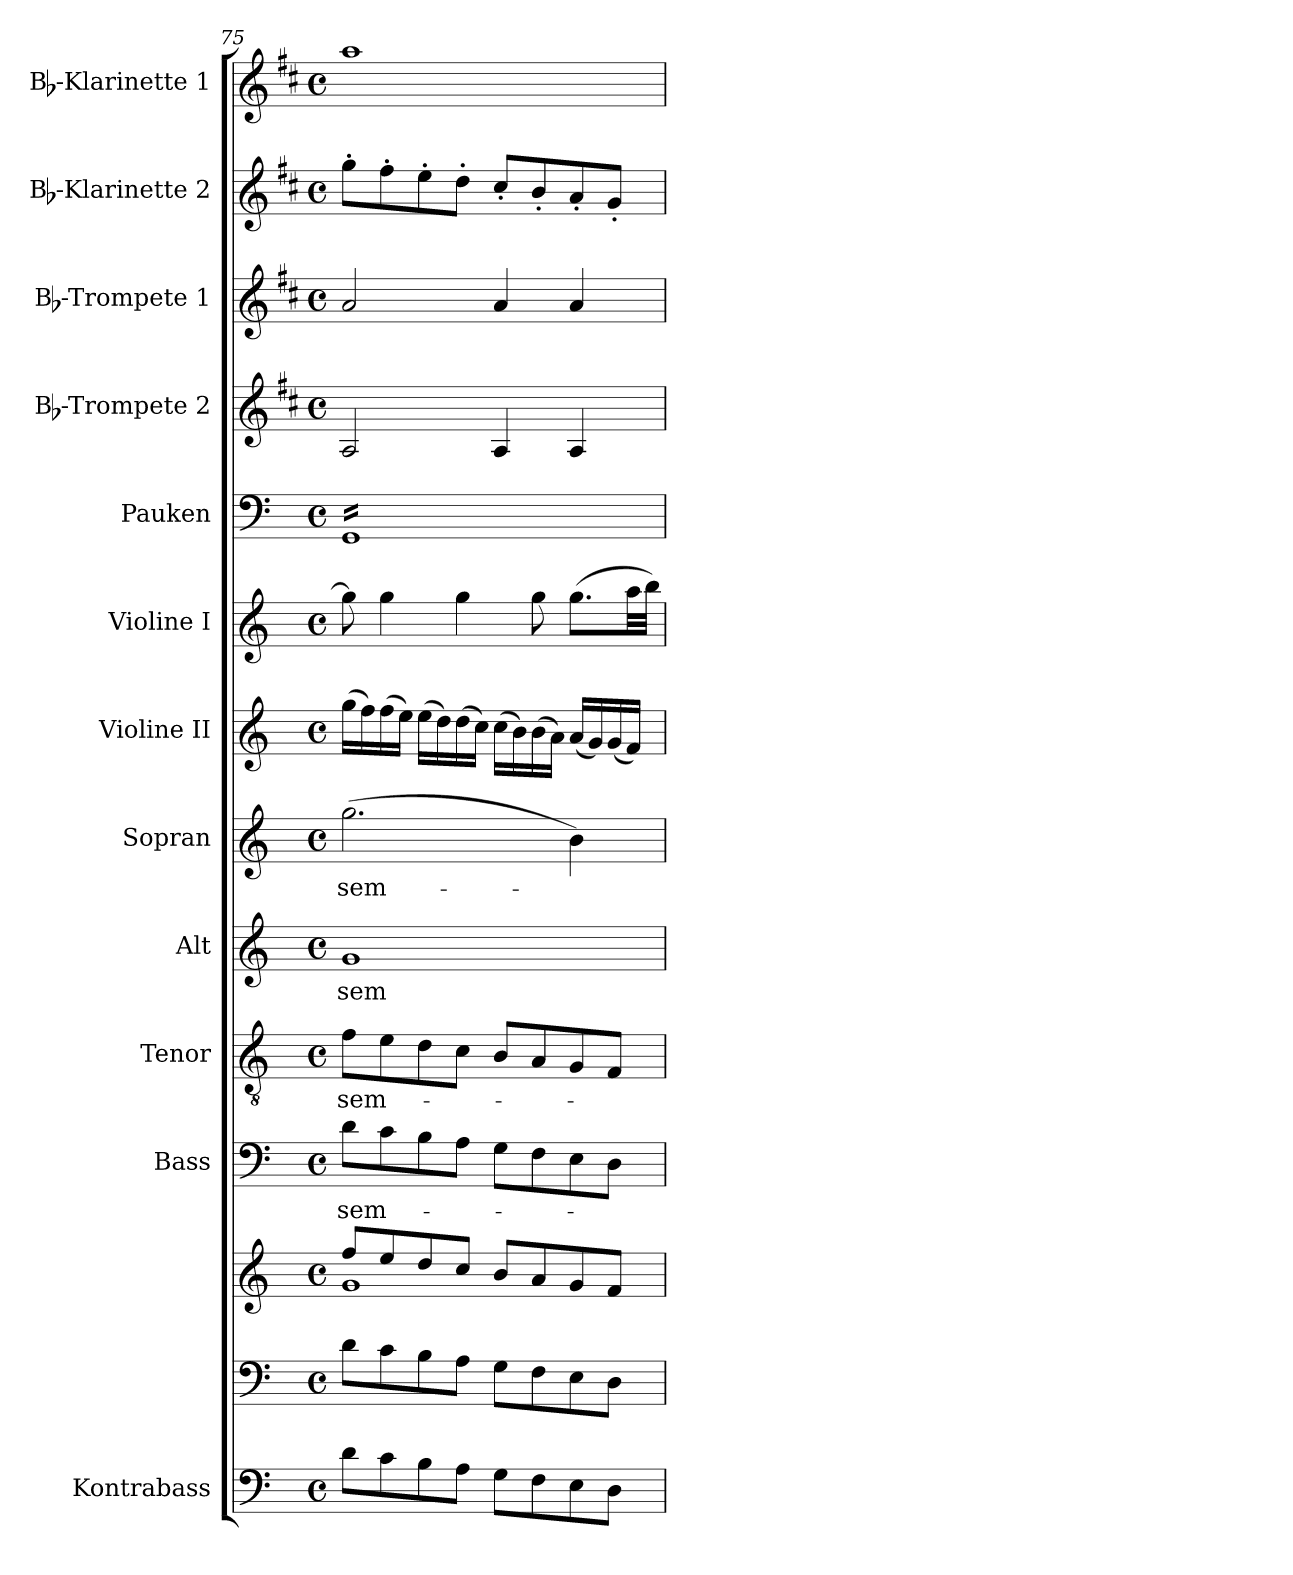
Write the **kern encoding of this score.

**kern	**kern	**kern	**kern	**text	**kern	**text	**kern	**text	**kern	**text	**kern	**kern	**kern	**kern	**kern	**kern	**kern
*part13	*part12	*part12	*part11	*part11	*part10	*part10	*part9	*part9	*part8	*part8	*part7	*part6	*part5	*part4	*part3	*part2	*part1
*staff14	*staff13	*staff12	*staff11	*staff11	*staff10	*staff10	*staff9	*staff9	*staff8	*staff8	*staff7	*staff6	*staff5	*staff4	*staff3	*staff2	*staff1
*I"Kontrabass	*	*	*I"Bass	*	*I"Tenor	*	*I"Alt	*	*I"Sopran	*	*I"Violine II	*I"Violine I	*I"Pauken	*I"Bb-Trompete 2	*I"Bb-Trompete 1	*I"Bb-Klarinette 2	*I"Bb-Klarinette 1
*I'Kb.	*	*	*I'B.	*	*I'T.	*	*I'A.	*	*I'S.	*	*I'Vl. II	*I'Vl. I	*I'Pk.	*I'Bb Trp. 2	*I'Bb Trp. 1	*I'Bb Kl. 2	*I'Bb Kl. 1
*clefF4	*clefF4	*clefG2	*clefF4	*	*clefGv2	*	*clefG2	*	*clefG2	*	*clefG2	*clefG2	*clefF4	*clefG2	*clefG2	*clefG2	*clefG2
*ITrd7c12	*	*	*	*	*	*	*	*	*	*	*	*	*	*ITrd1c2	*ITrd1c2	*ITrd1c2	*ITrd1c2
*k[]	*k[]	*k[]	*k[]	*	*k[]	*	*k[]	*	*k[]	*	*k[]	*k[]	*k[]	*k[]	*k[]	*k[]	*k[]
*C:	*C:	*C:	*C:	*	*C:	*	*C:	*	*C:	*	*C:	*C:	*C:	*C:	*C:	*C:	*C:
*M4/4	*M4/4	*M4/4	*M4/4	*	*M4/4	*	*M4/4	*	*M4/4	*	*M4/4	*M4/4	*M4/4	*M4/4	*M4/4	*M4/4	*M4/4
*met(c)	*met(c)	*met(c)	*met(c)	*	*met(c)	*	*met(c)	*	*met(c)	*	*met(c)	*met(c)	*met(c)	*met(c)	*met(c)	*met(c)	*met(c)
=75	=75	=75	=75	=75	=75	=75	=75	=75	=75	=75	=75	=75	=75	=75	=75	=75	=75
*	*	*^	*	*	*	*	*	*	*	*	*	*	*	*	*	*	*
!	!	!	!	!	!LO:LY:b	!	!LO:LY:b	!	!LO:LY:b	!	!LO:LY:b	!	!	!	!	!	!	!
*	*	*	*	*	*	*	*	*	*	*	*	*	*	*tremolo	*	*	*	*
8D\L	8d\L	8ff/L	1g	8d\L	sem-	8f\L	sem-	1g	sem-	(>2.gg\	sem-	(>16gg\LL	8gg\]	16GGLL	2G/	2g/	8ff'>\L	1gg
.	.	.	.	.	.	.	.	.	.	.	.	16ff\)	.	16GG	.	.	.	.
8C\	8c\	8ee/	.	8c\	.	8e\	.	.	.	.	.	(>16ff\	4gg\	16GG	.	.	8ee'>\	.
.	.	.	.	.	.	.	.	.	.	.	.	16ee\JJ)	.	16GG	.	.	.	.
8BB\	8B\	8dd/	.	8B\	.	8d\	.	.	.	.	.	(>16ee\LL	.	16GG	.	.	8dd'>\	.
.	.	.	.	.	.	.	.	.	.	.	.	16dd\)	.	16GG	.	.	.	.
8AA\J	8A\J	8cc/J	.	8A\J	.	8c\J	.	.	.	.	.	(>16dd\	4gg\	16GG	.	.	8cc'>\J	.
.	.	.	.	.	.	.	.	.	.	.	.	16cc\JJ)	.	16GG	.	.	.	.
8GG\L	8G\L	8b/L	.	8G\L	.	8B/L	.	.	.	.	.	(>16cc\LL	.	16GG	4G/	4g/	8b'</L	.
.	.	.	.	.	.	.	.	.	.	.	.	16b\)	.	16GG	.	.	.	.
8FF\	8F\	8a/	.	8F\	.	8A/	.	.	.	.	.	(>16b\	8gg\	16GG	.	.	8a'</	.
.	.	.	.	.	.	.	.	.	.	.	.	16a\JJ)	.	16GG	.	.	.	.
8EE\	8E\	8g/	.	8E\	.	8G/	.	.	.	4b\)	.	(<16a/LL	(>8.gg\L	16GG	4G/	4g/	8g'</	.
.	.	.	.	.	.	.	.	.	.	.	.	16g/)	.	16GG	.	.	.	.
8DD\J	8D\J	8f/J	.	8D\J	.	8F/J	.	.	.	.	.	(<16g/	.	16GG	.	.	8f'</J	.
.	.	.	.	.	.	.	.	.	.	.	.	16f/JJ)	32aa\LL	16GGJJ	.	.	.	.
*	*	*	*	*	*	*	*	*	*	*	*	*	*	*Xtremolo	*	*	*	*
.	.	.	.	.	.	.	.	.	.	.	.	.	32bb\JJJ)	.	.	.	.	.
*	*	*v	*v	*	*	*	*	*	*	*	*	*	*	*	*	*	*	*
=	=	=	=	=	=	=	=	=	=	=	=	=	=	=	=	=	=
*-	*-	*-	*-	*-	*-	*-	*-	*-	*-	*-	*-	*-	*-	*-	*-	*-	*-
